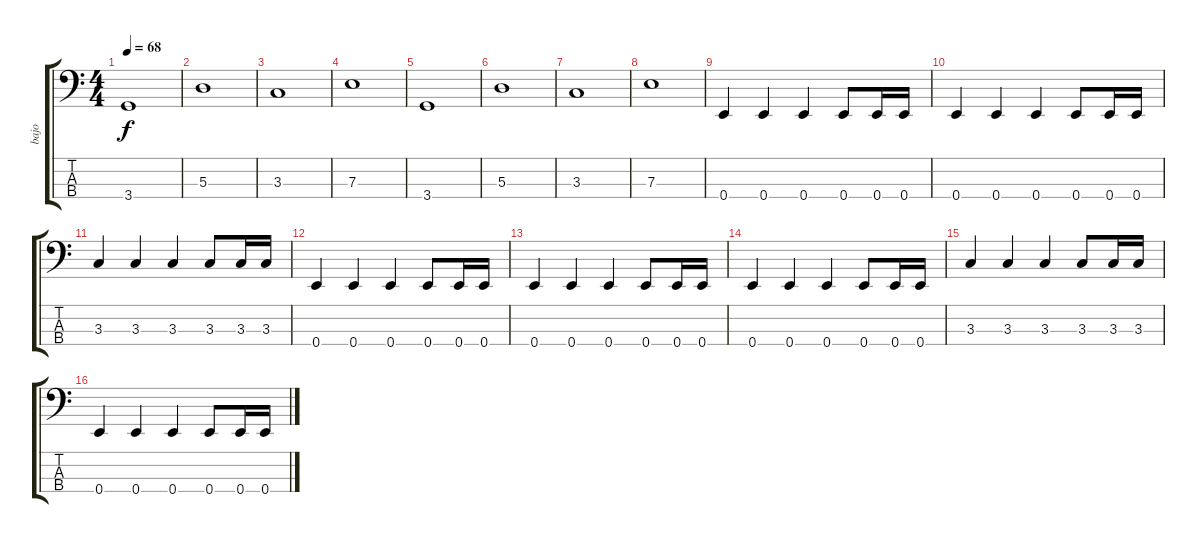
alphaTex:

\track ("bajo" "bajo") {instrument electricbassfinger}
\staff {score tabs}
\tuning (G2 D2 A1 E1) {hide}
\ts (4 4)
\tempo 68
\clef f4
\ks c
3.4.1{dy f} |
5.3.1 |
3.3.1 |
7.3.1 |
3.4.1 |
5.3.1 |
3.3.1 |
7.3.1 |
0.4.4 0.4.4 0.4.4 0.4.8 0.4.16 0.4.16 |
0.4.4 0.4.4 0.4.4 0.4.8 0.4.16 0.4.16 |
3.3.4 3.3.4 3.3.4 3.3.8 3.3.16 3.3.16 |
0.4.4 0.4.4 0.4.4 0.4.8 0.4.16 0.4.16 |
0.4.4 0.4.4 0.4.4 0.4.8 0.4.16 0.4.16 |
0.4.4 0.4.4 0.4.4 0.4.8 0.4.16 0.4.16 |
3.3.4 3.3.4 3.3.4 3.3.8 3.3.16 3.3.16 |
0.4.4 0.4.4 0.4.4 0.4.8 0.4.16 0.4.16
